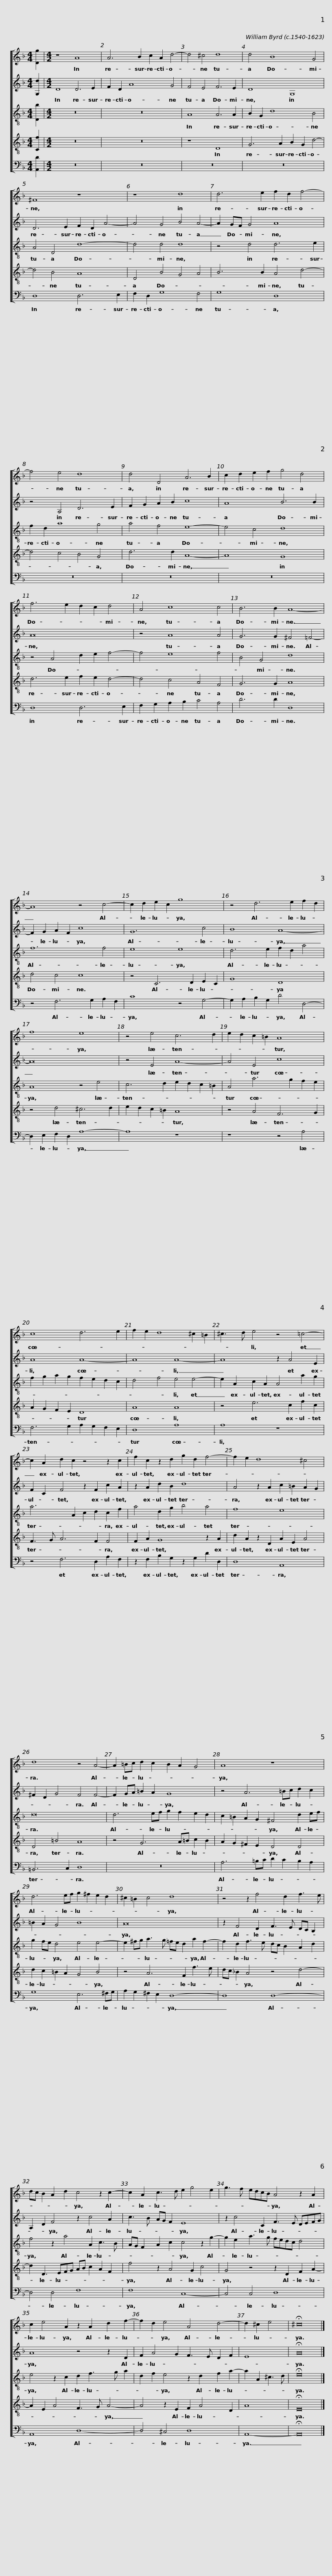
X:1
%%score [ 1 2 3 4 5 ]
L:1/8
M:4/4
I:linebreak $
K:F
V:1 treble
V:2 treble
V:3 treble-8 transpose=-12
V:4 treble-8 transpose=-12
V:5 bass
V:1
 [Dg]2 |[M:4/2] z8 A8 | A6 B2 c2 A2 d4- | d4 ^c4 d8 |$ d4 B8 G4 | %5
 ^F8 z8 | z8 d8 | d6 e2 f2 d2 f4- |$ f4 e4 d8 | d4 D4 A6 B2 | %10
 c2 d2 e2 f2 g4 d4 | f6 e2 d2 c2 d4 |$ A4 c8 c4 | B6 B2 A8- | A8 z4 c4- | %15
 c2 d2 e2 c2 g8 |$ z4 d6 e2 f2 d2 | f8 e8 | z4 e4 c6 d2 | e2 d2 c2 =B2 A8 |$ %20
 c8 d6 e2 | f2 e2 d8 ^c2 =B2 | ^c3 d e4 z4 =c4- |$ c2 A2 d2 c2 z4 z2 c2 | f2 c2 z2 d2 g2 d2 f4- | %25
 f2 e2 d8 ^c4 |$ d8 z4 A4- | A2 =Bc d2 c2 B2 A2 G4 | A8 z8 |$ d6 ef g2 ^f2 e2 d2 | %30
 ^c2 =B2 c4 d8 | z4 z2 f4 d2 f3 e |$ dc B2 A2 d2 c4 z2 c2- | c2 A2 c3 d e2 g4 e2 | g3 f edcB A4 z2 A2 |$ %35
 c2 e4 A2 z2 A2 d2 f2- | f2 d2 e4 A4 d4- | d2 ^c2 e4 | !fermata!^c16 |] %39
V:2
 [G,d]2 |[M:4/2] D8 D6 E2 | F2 D2 A8 G4 | F4 E4 F6 E2 |$ D8 G,8 | %5
 D6 E2 F2 D2 A4- | A4 G4 B4 A4- | A2 GF G4 A8 |$ z4 A,4 D6 E2 | F2 G2 A2 B2 c8 | %10
 A8 B6 B2 | A16 |$ z4 A8 A4 | G6 G2 ^F4 =F4- | F2 G2 A2 F2 c8 | %15
 G12 c4 |$ B8 A8- | A16 | z4 E4 A8- | A4 E4 c8 |$ %20
 A8 A8- | A8 A8- | A8 z2 A4 E2 |$ F2 C2 F4 z2 F2 c2 A2 | z2 A2 d2 B2 d8 | %25
 A4 z2 A2 c2 =B2 A2 G2 |$ ^F2 D2 G4 F4 F4- | F2 GA =B2 A2 G8 | z4 A6 =Bc d2 c2 |$ =B2 A2 G4 B8 | %30
 A16 | z2 F4 D2 F3 E DC B,2 |$ A,2 D2 F4 z2 c4 A2 | c3 B AG F2 E8 | z2 c4 C2 F3 E DEFG |$ %35
 A8 z4 z2 D2 | F2 A4 G2 F3 E D2 F2 | E8 | !fermata!A16 |] %39
V:3
 [Db]2 |[M:4/2] z16 | z16 | A8 A6 A2 |$ B2 G2 d8 B4 | %5
 A4 D4 d8- | d4 d4 d8 | z4 d4 d6 e2 |$ f2 d2 a8 g4 | a4 f4 e8- | %10
 e4 c4 d8 | z4 A4 d2 e2 f4- |$ f4 e8 f4 | B4 G4 d8 | f12 f4 | %15
 e8 e8 |$ d6 e2 f2 d2 a4 | A8 z4 e4 | c6 d2 e2 d2 c2 =B2 | A4 a6 g2 f2 e2 |$ %20
 f2 g2 a2 g2 f2 e2 d2 c2 | d4 f4 e4 e4- | e2 A2 c2 A2 A4 a2 g2 |$ a6 A2 c2 d2 c2 f2 | a4 d2 g2 b4 a4 | %25
 f8 e8 |$ d16 | d6 ef g2 f2 e2 d2 | c2 =B2 A2 G2 ^F4 d2 ef |$ g2 fe d4 e4 e4- | %30
 e2 ^fg a3 g =fe d2 a2 f2- | f2 d2 f3 e dc B2 A2 d2 |$ f4 z2 a4 A2 c3 B | AG F2 A2 c2 c4 z2 g2- | g2 e2 a3 g fedc d4 |$ %35
 e4 z2 c2 d2 f3 g a2 | d2 f2 e4 z2 d2 f2 a2- | a2 A2 ^c3 d | !fermata!e16 |] %39
V:4
 [Cf]2 |[M:4/2] z16 | z16 | z8 D8 |$ G6 A2 B2 G2 d4- | %5
 d4 B4 A8 | D4 B4 G4 A4 | B6 B2 A4 d4- |$ d4 c4 B4 G4 | d6 d2 A8- | %10
 A8 G8 | d6 e2 f2 e2 d4- |$ d4 c4 A4 F4 | G6 G2 A8 | d4 c4 c8 | %15
 z4 C6 D2 E2 C2 |$ G8 D8 | z4 d4 ^c6 d2 | e2 d2 c2 =B2 A8 | z4 A4 F6 G2 |$ %20
 A2 G2 F2 E2 D8 | A8 A8 | z4 e6 c2 f2 c2 |$ F3 G A6 F2 F4 | F2 A2 G8 z2 A2 | %25
 d2 A2 z2 D2 A2 E2 A4 |$ D4 =B4 A8 | z4 G6 A=B c2 B2 | A2 G2 ^F2 E2 D4 D4 |$ d2 c2 =B2 A2 G4 B4 | %30
 z4 A6 F2 f3 e | dc _B2 A4 z4 d4- |$ d2 D3 EFG AB c2 A2 F2 | f4 z2 A4 G2 c4 | G4 z4 z2 D2 F2 A2- |$ %35
 A2 E2 A4 F3 G A4- | A4 z2 E2 F2 A4 D2 | A8 | !fermata!E16 |] %39
V:5
 [A,,D]2 |[M:4/2] z16 | z16 | z16 |$ z16 | %5
 D,8 D,6 E,2 | F,2 D,2 G,8 F,4 | G,8 D,8 |$ z16 | z16 | %10
 z16 | D,8 D,6 E,2 |$ F,2 G,2 A,2 B,2 C4 A,4 | D6 D2 D,8 | z4 F,6 G,2 A,2 F,2 | %15
 C8 z4 G,4- |$ G,2 A,2 B,2 G,2 D4 D,4- | D,2 E,2 F,2 D,2 A,8- | A,8 z8 | z8 z4 A,4 |$ %20
 F,6 G,2 A,2 G,2 F,2 E,2 | D,8 A,8 | A,8 z8 |$ z4 F,6 D,2 A,2 F,2 | z2 F,2 B,2 G,2 z2 G,2 D2 D,2 | %25
 D,8 A,,8 |$ =B,,6 C,2 D,8 | z16 | A,6 =B,C D2 C2 B,2 A,2 |$ G,8 E,6 ^F,G, | %30
 A,2 G,2 ^F,2 E,2 D,8- | D,8 D,8- |$ D,4 D,4 F,8 | F,8 C,8- | C,4 C,4 D,8 |$ %35
 A,,8 D,8- | D,4 ^C,4 D,8 | A,,8- | !fermata!A,,16 |] %39
